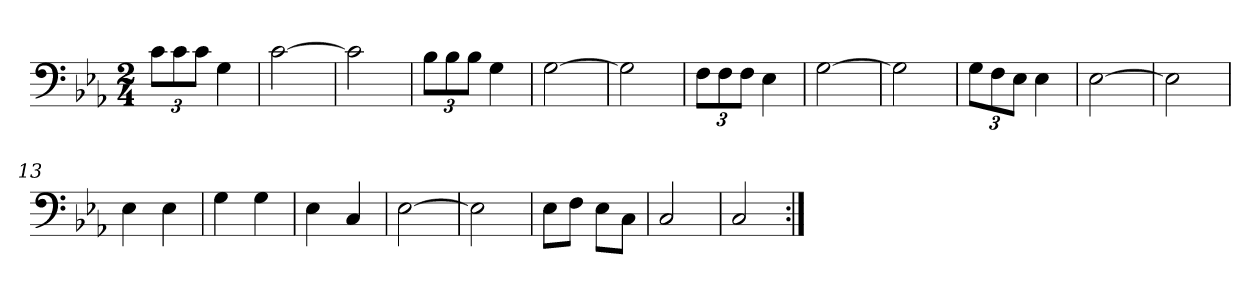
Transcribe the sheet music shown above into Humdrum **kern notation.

**kern
*part1
*staff1
*clefF4
*k[b-e-a-]
*E-:
*M2/4
*MM58
*Xbrackettup
=1
12c\L
12c\
12c\J
4G\
=2
[2c\
=3
2c\]
=4
12B-\L
12B-\
12B-\J
4G\
=5
[2G\
=6
2G\]
=7
12F\L
12F\
12F\J
4E-\
=8
[2G\
=9
2G\]
=10
12G\L
12F\
12E-\J
4E-\
=11
[2E-\
=12
2E-\]
=13
4E-\
4E-\
=14
4G\
4G\
=15
4E-\
4C/
!!LO:LB:g=z
=16
[2E-\
=17
2E-\]
=18
8E-\L
8F\J
8E-\L
8C\J
=19
2C/
=20
2C/
=:|!
*-
